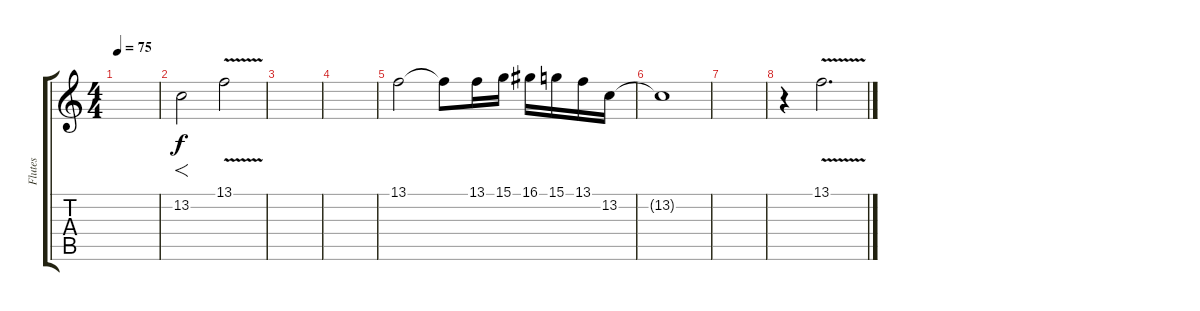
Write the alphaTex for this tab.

\track ("Flutes" "Flutes") {instrument flute}
\staff {score tabs}
\tuning (E4 B3 G3 D3 A2 E2) {hide}
\ts (4 4)
\tempo 75
\clef g2
\ks c
|
13.2.2{f dy f} 13.1{v}.2 |
|
|
13.1.2 13.1{t}.8 13.1.16 15.1.16 16.1.16 15.1.16 13.1.16 13.2.16 |
13.2{t}.1 |
|
r.4 13.1{v}.2{d}
